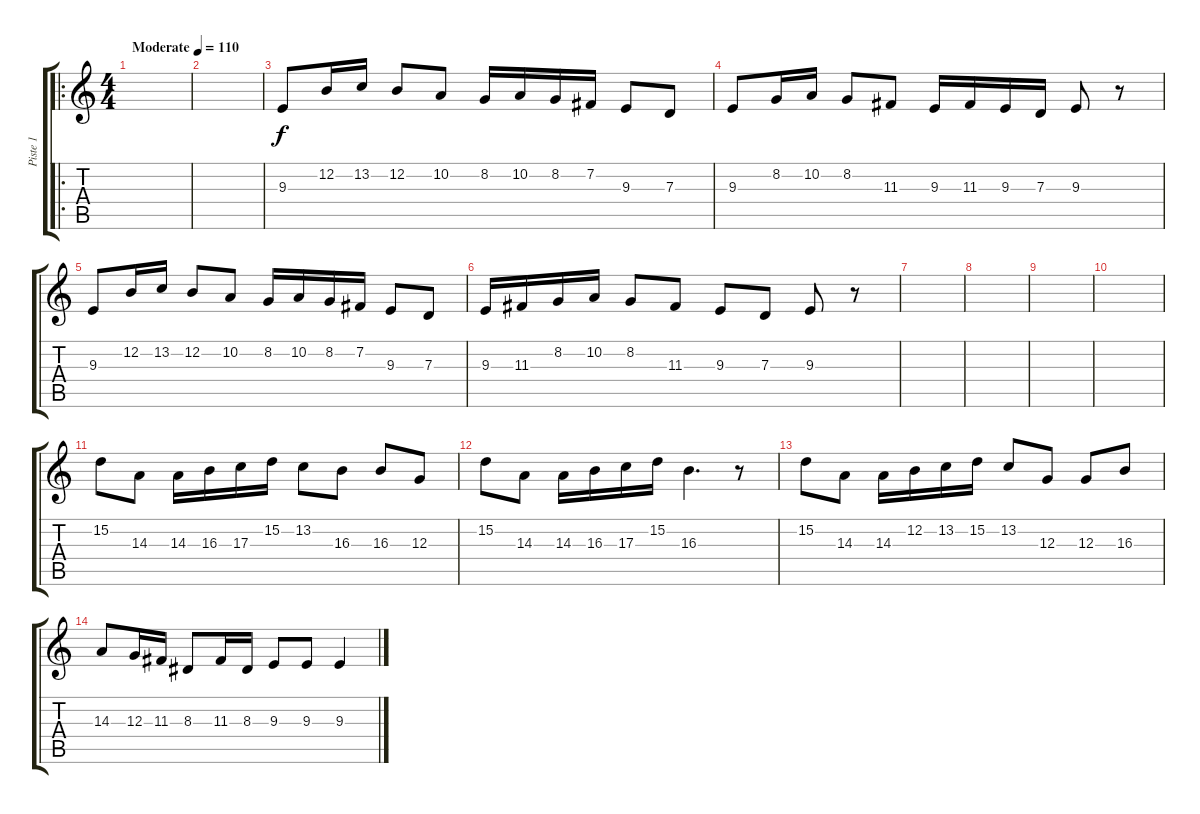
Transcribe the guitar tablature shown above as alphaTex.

\track ("Piste 1" "Piste 1") {instrument oboe}
\staff {score tabs}
\tuning (E4 B3 G3 D3 A2 E2) {hide}
\ro
\ts (4 4)
\tempo (110 "Moderate")
\clef g2
\ks c
|
|
9.3.8 12.2.16 13.2.16 12.2.8 10.2.8 8.2.16 10.2.16 8.2.16 7.2.16 9.3.8 7.3.8 |
9.3.8 8.2.16 10.2.16 8.2.8 11.3.8 9.3.16 11.3.16 9.3.16 7.3.16 9.3.8 r.8 |
9.3.8 12.2.16 13.2.16 12.2.8 10.2.8 8.2.16 10.2.16 8.2.16 7.2.16 9.3.8 7.3.8 |
9.3.16 11.3.16 8.2.16 10.2.16 8.2.8 11.3.8 9.3.8 7.3.8 9.3.8 r.8 |
|
|
|
|
15.2.8 14.3.8 14.3.16 16.3.16 17.3.16 15.2.16 13.2.8 16.3.8 16.3.8 12.3.8 |
15.2.8 14.3.8 14.3.16 16.3.16 17.3.16 15.2.16 16.3.4{d} r.8 |
15.2.8 14.3.8 14.3.16 12.2.16 13.2.16 15.2.16 13.2.8 12.3.8 12.3.8 16.3.8 |
14.3.8 12.3.16 11.3.16 8.3.8 11.3.16 8.3.16 9.3.8 9.3.8 9.3.4
